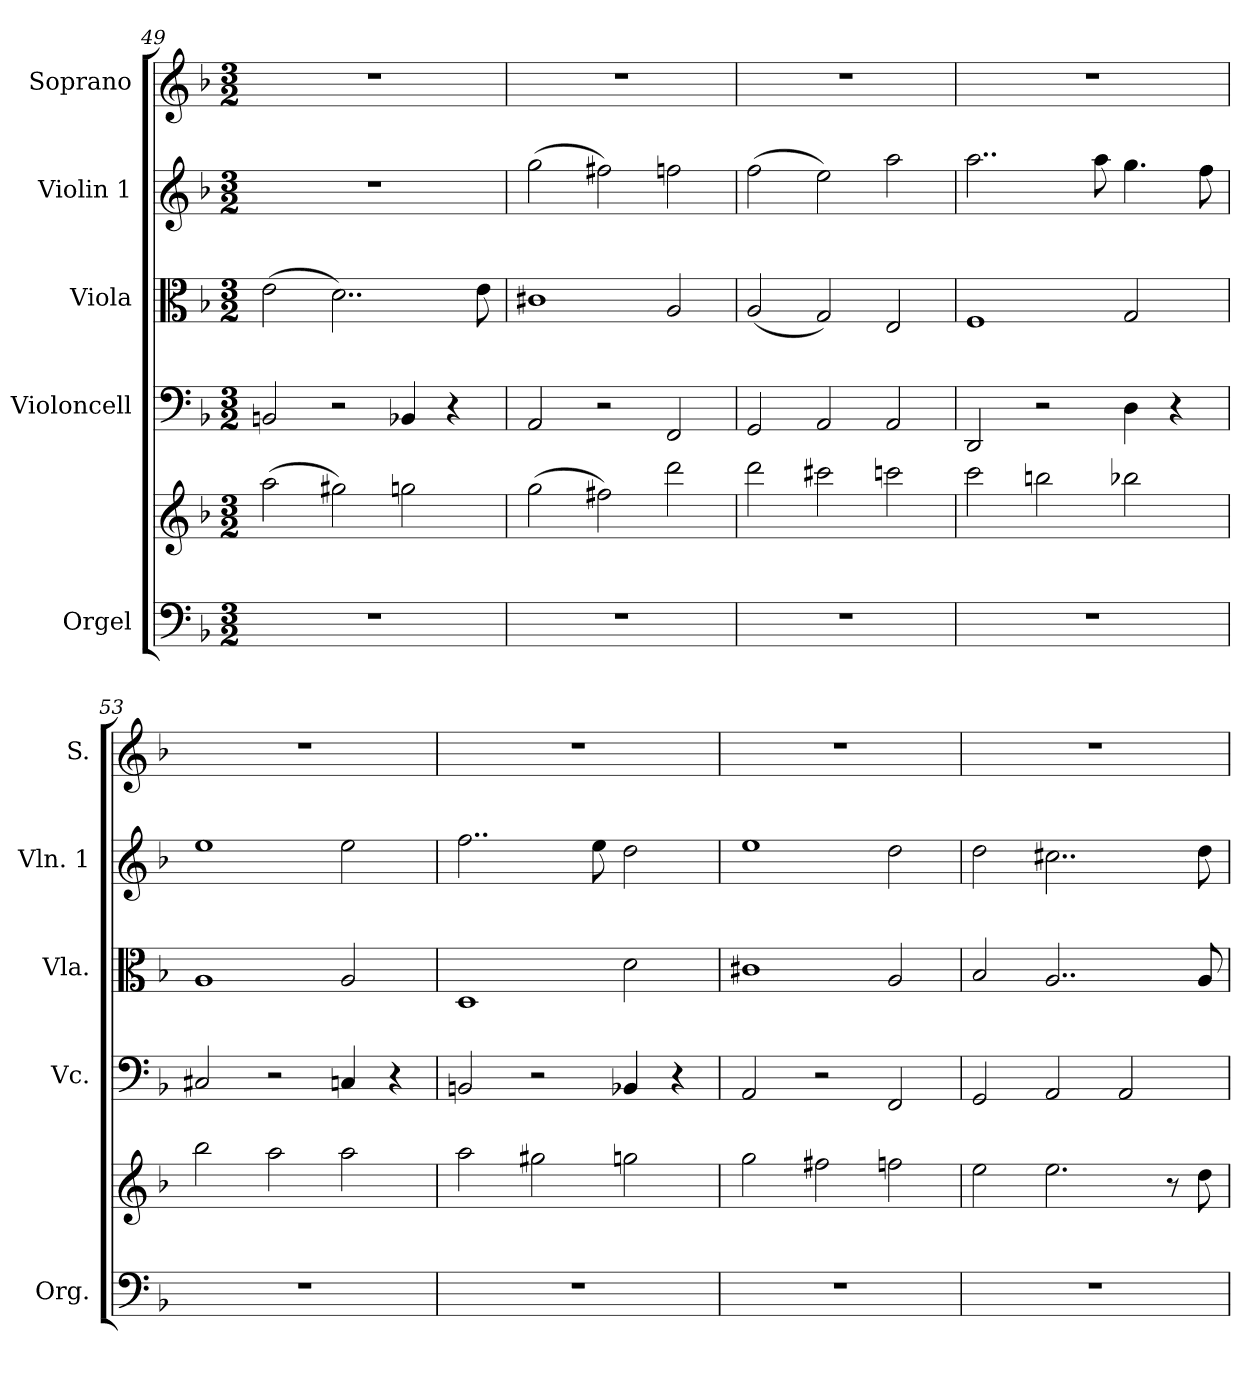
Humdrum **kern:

**kern	**kern	**kern	**kern	**kern	**kern
*part5	*part5	*part4	*part3	*part2	*part1
*staff6	*staff5	*staff4	*staff3	*staff2	*staff1
*I"Orgel	*	*I"Violoncell	*I"Viola	*I"Violin 1	*I"Soprano
*I'Org.	*	*I'Vc.	*I'Vla.	*I'Vln. 1	*I'S.
*clefF4	*clefG2	*clefF4	*clefC3	*clefG2	*clefG2
*k[b-]	*k[b-]	*k[b-]	*k[b-]	*k[b-]	*k[b-]
*M3/2	*M3/2	*M3/2	*M3/2	*M3/2	*M3/2
=49	=49	=49	=49	=49	=49
1.r	(>2aa\	2BBn/	(>2e\	1.r	1.r
.	2gg#X\)	2r	2..d\)	.	.
.	2ggn\	4BB-X/	.	.	.
.	.	4r	.	.	.
.	.	.	8e\	.	.
=50	=50	=50	=50	=50	=50
1.r	(>2gg\	2AA/	1c#X	(>2gg\	1.r
.	2ff#X\)	2r	.	2ff#X\)	.
.	2ddd\	2FF/	2A/	2ffn\	.
=51	=51	=51	=51	=51	=51
1.r	2ddd\	2GG/	(<2A/	(>2ff\	1.r
.	2ccc#X\	2AA/	2G/)	2ee\)	.
.	2cccn\	2AA/	2E/	2aa\	.
=52	=52	=52	=52	=52	=52
1.r	2ccc\	2DD/	1F	2..aa\	1.r
.	2bbn\	2r	.	.	.
.	.	.	.	8aa\	.
.	2bb-X\	4D\	2G/	4.gg\	.
.	.	4r	.	.	.
.	.	.	.	8ff\	.
=53	=53	=53	=53	=53	=53
1.r	2bb-\	2C#X/	1A	1ee	1.r
.	2aa\	2r	.	.	.
.	2aa\	4Cn/	2A/	2ee\	.
.	.	4r	.	.	.
=54	=54	=54	=54	=54	=54
1.r	2aa\	2BBn/	1D	2..ff\	1.r
.	2gg#X\	2r	.	.	.
.	.	.	.	8ee\	.
.	2ggn\	4BB-X/	2d\	2dd\	.
.	.	4r	.	.	.
!!LO:LB:g=z
=55	=55	=55	=55	=55	=55
1.r	2gg\	2AA/	1c#X	1ee	1.r
.	2ff#X\	2r	.	.	.
.	2ffn\	2FF/	2A/	2dd\	.
=56	=56	=56	=56	=56	=56
1.r	2ee\	2GG/	2B-/	2dd\	1.r
.	2.ee\	2AA/	2..A/	2..cc#X\	.
.	.	2AA/	.	.	.
.	8r	.	.	.	.
.	8dd\	.	8A/	8dd\	.
=	=	=	=	=	=
*-	*-	*-	*-	*-	*-
